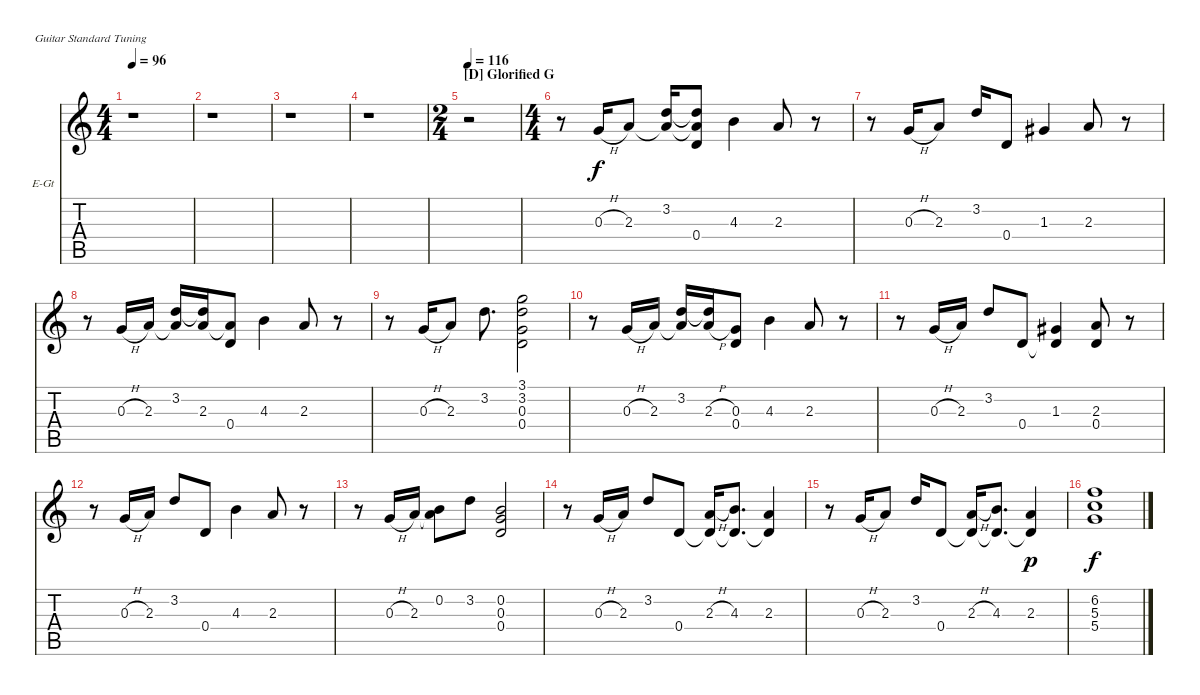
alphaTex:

\defaultSystemsLayout 4
\bracketExtendMode nobrackets
\firstSystemTrackNameOrientation horizontal
\otherSystemsTrackNameOrientation horizontal
\track ("Mike McCready (Drive)" "E-Gt") {instrument overdrivenguitar}
\staff {score tabs}
\tuning (E4 B3 G3 D3 A2 E2)
\ts (4 4)
\tempo 96
\clef g2
\ks c
r.1{dy f} |
r.1 |
r.1 |
r.1 |
\ts (2 4)
\section ("D" "Glorified G")
\tempo 116
r.2 |
\ts (4 4)
r.8 0.3{h}.16 2.3.8 (3.2 2.3{t}).16 (3.2{t} 2.3{t} 0.4).8 4.3.4 2.3.8 r.8 |
r.8 0.3{h}.16 2.3.8 3.2.16 0.4.8 1.3.4 2.3.8 r.8 |
r.8 0.3{h}.16 2.3.16 (3.2 2.3{t}).16 (3.2{t} 2.3).16 (2.3{t} 0.4).8 4.3.4 2.3.8 r.8 |
r.8 0.3{h}.16 2.3.8 3.2.8{d} (3.1 3.2 0.3 0.4).2 |
r.8 0.3{h}.16 2.3.16 (3.2 2.3{t}).16 (3.2{t} 2.3{h}).16 (0.3 0.4).8 4.3.4 2.3.8 r.8 |
r.8 0.3{h}.16 2.3.16 3.2.8 0.4.8 (1.3 0.4{t}).4 (2.3 0.4).8 r.8 |
r.8 0.3{h}.16 2.3.16 3.2.8 0.4.8 4.3.4 2.3.8 r.8 |
r.8 0.3{h}.16 2.3.16 (0.2 2.3{t}).8 3.2.8 (0.2 0.3 0.4).2 |
r.8 0.3{h}.16 2.3.16 3.2.8 0.4.8 (2.3{h} 0.4{t}).16 (4.3 0.4{t}).8{d} (2.3 0.4{t}).4 |
r.8 0.3{h}.16 2.3.8 3.2.16 0.4.8 (2.3{h} 0.4{t}).16 (4.3 0.4{t}).8{d} (2.3 0.4{t}).4{dy p} |
(6.2 5.3 5.4).1{dy f}
